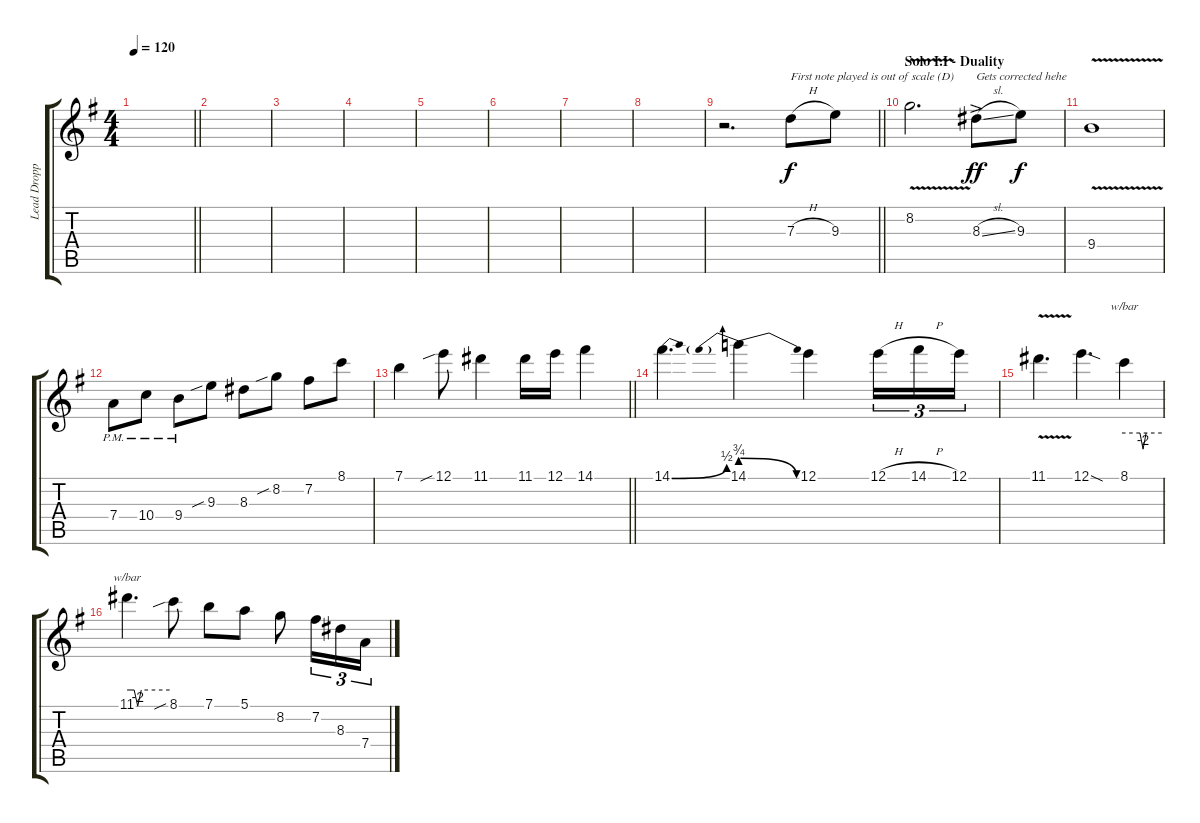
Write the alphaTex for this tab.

\track ("Lead Dropped D " "Lead Dropp") {instrument distortionguitar}
\staff {score tabs}
\tuning (E4 B3 G3 D3 A2 D2) {hide}
\ts (4 4)
\tempo 120
\clef g2
\barLineRight lightlight
\ks eminor
|
|
|
|
|
|
|
|
\barLineRight lightlight
r.2{d volume 16 balance 8 instrument overdrivenguitar} 7.3{h}.8{txt "First note played is out of scale (D)"} 9.3.8 |
\section ("" "Solo I.I - Duality")
8.2{v}.2{d} 8.3{sl ac}.8{txt "Gets corrected hehe" dy ff} 9.3.8{dy f} |
9.4{v}.1 |
7.4{pm}.8 10.4{pm}.8 9.4{pm}.8 9.3{sib}.8 8.3.8 8.2{sib}.8 7.2.8 8.1.8 |
\barLineRight lightlight
7.1.4 12.1{sib}.8 11.1.4 11.1.16 12.1.16 14.1.4 |
14.1{be (bend 0 0 60 2)}.4{d} 14.1{be (prebendrelease 0 3 60 0)}.4 12.1.4 12.1{h}.16{tu (3 2)} 14.1{h}.16{tu (3 2)} 12.1.16{tu (3 2)} |
11.1{v}.4{d} 12.1{sod}.4{d} 8.1.4{tbe (custom default 0 0 25 0 30 -8 35 0 60 0)} |
11.1.4{d tbe (custom default 0 0 10 0 15 -8 20 0 60 0)} 8.1{sib}.8 7.1.8 5.1.8 8.2.8 7.2.16{tu (3 2)} 8.3.16{tu (3 2)} 7.4{h}.16{tu (3 2)}
